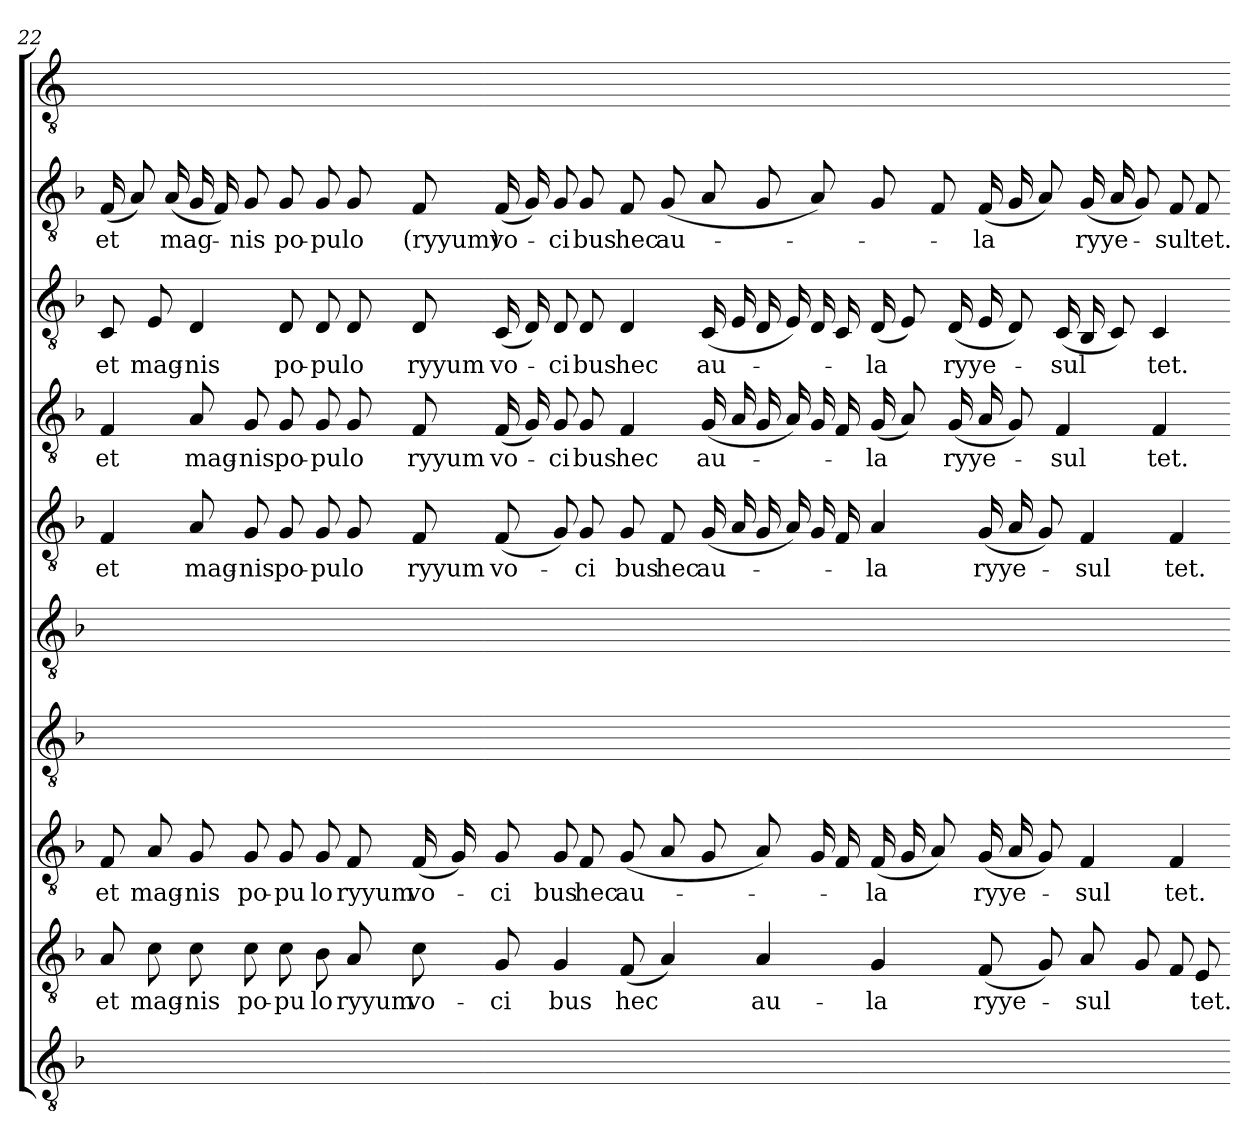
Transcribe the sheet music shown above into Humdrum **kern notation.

**kern	**kern	**text	**kern	**text	**kern	**kern	**kern	**text	**kern	**text	**kern	**text	**kern	**text	**kern
*part10	*part9	*part9	*part8	*part8	*part7	*part6	*part5	*part5	*part4	*part4	*part3	*part3	*part2	*part2	*part1
*staff10	*staff9	*staff9	*staff8	*staff8	*staff7	*staff6	*staff5	*staff5	*staff4	*staff4	*staff3	*staff3	*staff2	*staff2	*staff1
*clefGv2	*clefGv2	*	*clefGv2	*	*clefGv2	*clefGv2	*clefGv2	*	*clefGv2	*	*clefGv2	*	*clefGv2	*	*clefGv2
*k[b-]	*k[b-]	*	*k[b-]	*	*k[b-]	*k[b-]	*k[b-]	*	*k[b-]	*	*k[b-]	*	*k[b-]	*	*k[]
=22	=22	=22	=22	=22	=22	=22	=22	=22	=22	=22	=22	=22	=22	=22	=22
1ryy	8A	et	8F	et	1ryy	1ryy	4F	et	4F	et	8C	et	(16F	et	1ryy
.	.	.	.	.	.	.	.	.	.	.	.	.	8A)	.	.
.	8c	mag-	8A	mag-	.	.	.	.	.	.	8E	mag-	.	.	.
.	.	.	.	.	.	.	.	.	.	.	.	.	(16A	mag-	.
.	8c	-nis	8G	-nis	.	.	8A	mag-	8A	mag-	4D	-nis	16G	.	.
.	.	.	.	.	.	.	.	.	.	.	.	.	16F)	.	.
.	8c	po-	8G	po-	.	.	8G	-nis	8G	-nis	.	.	8G	-nis	.
.	8c	pu	8G	pu	.	.	8G	po-	8G	po-	8D	po-	8G	po-	.
.	8B-	lo	8G	lo	.	.	8G	pu	8G	pu	8D	pu	8G	pu	.
.	8A	-ryyum	8F	-ryyum	.	.	8G	lo	8G	lo	8D	lo	8G	lo	.
.	8c	vo-	(16F	vo-	.	.	8F	-ryyum	8F	-ryyum	8D	-ryyum	8F	-(ryyum)	.
.	.	.	16G)	.	.	.	.	.	.	.	.	.	.	.	.
=23-	=23-	=23-	=23-	=23-	=23-	=23-	=23-	=23-	=23-	=23-	=23-	=23-	=23-	=23-	=23-
1ryy	8G	ci	8G	ci	1ryy	1ryy	(8F	vo-	(16F	vo-	(16C	vo-	(16F	vo-	1ryy
.	.	.	.	.	.	.	.	.	16G)	.	16D)	.	16G)	.	.
.	4G	-bus	8G	-bus	.	.	8G)	.	8G	ci	8D	ci	8G	ci	.
.	.	.	8F	hec	.	.	8G	ci	8G	-bus	8D	-bus	8G	-bus	.
.	(8F	hec	(8G	au-	.	.	8G	-bus	4F	hec	4D	hec	8F	hec	.
.	4A)	.	8A	.	.	.	8F	hec	.	.	.	.	(8G	au-	.
.	.	.	8G	.	.	.	(16G	au-	(16G	au-	(16C	au-	8A	.	.
.	.	.	.	.	.	.	16A	.	16A	.	16E	.	.	.	.
.	4A	au-	8A)	.	.	.	16G	.	16G	.	16D	.	8G	.	.
.	.	.	.	.	.	.	16A)	.	16A)	.	16E)	.	.	.	.
.	.	.	16G	.	.	.	16G	.	16G	.	16D	.	8A)	.	.
.	.	.	16F	.	.	.	16F	.	16F	.	16C	.	.	.	.
=24-	=24-	=24-	=24-	=24-	=24-	=24-	=24-	=24-	=24-	=24-	=24-	=24-	=24-	=24-	=24-
1ryy	4G	-la	(16F	-la	1ryy	1ryy	4A	-la	(16G	-la	(16D	-la	8G	.	1ryy
.	.	.	16G	.	.	.	.	.	8A)	.	8E)	.	.	.	.
.	.	.	8A)	.	.	.	.	.	.	.	.	.	8F	.	.
.	.	.	.	.	.	.	.	.	(16G	ryye-	(16D	ryye-	.	.	.
.	(8F	ryye-	(16G	ryye-	.	.	(16G	ryye-	16A	.	16E	.	(16F	-la	.
.	.	.	16A	.	.	.	16A	.	8G)	.	8D)	.	16G	.	.
.	8G)	.	8G)	.	.	.	8G)	.	.	.	.	.	8A)	.	.
.	.	.	.	.	.	.	.	.	4F	sul	(16C	sul	.	.	.
.	8A	sul	4F	sul	.	.	4F	sul	.	.	16BB-	.	(16G	ryye-	.
.	.	.	.	.	.	.	.	.	.	.	8C)	.	16A	.	.
.	8G	.	.	.	.	.	.	.	.	.	.	.	8G)	.	.
.	.	.	.	.	.	.	.	.	4F	-tet.	4C	-tet.	.	.	.
.	8F	.	4F	-tet.	.	.	4F	-tet.	.	.	.	.	8F	sul	.
.	8E	-tet.	.	.	.	.	.	.	.	.	.	.	8F	-tet.	.
.	.	.	.	.	.	.	.	.	16ryy	.	16ryy	.	.	.	.
=-	=-	=-	=-	=-	=-	=-	=-	=-	=-	=-	=-	=-	=-	=-	=-
*-	*-	*-	*-	*-	*-	*-	*-	*-	*-	*-	*-	*-	*-	*-	*-
